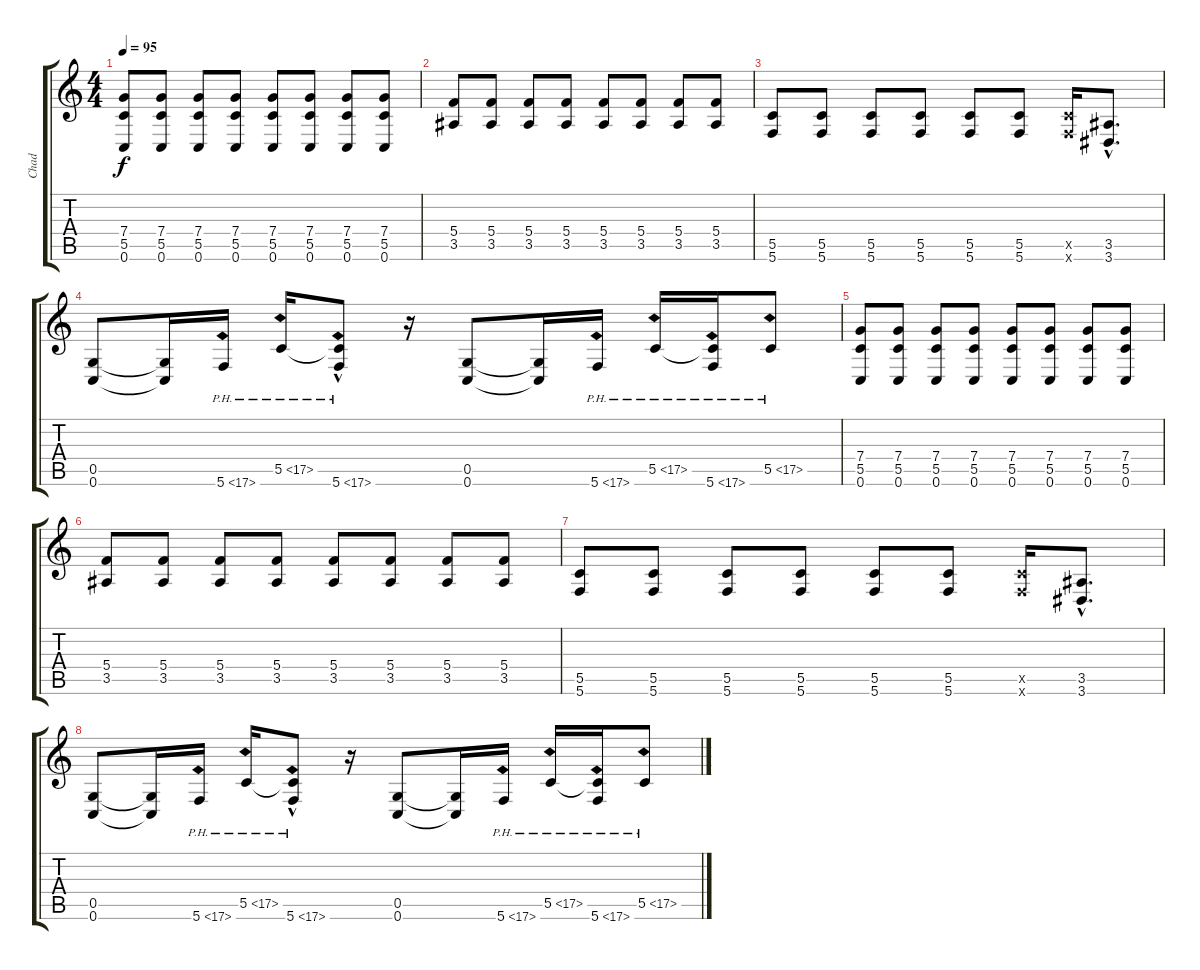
\track ("Chad" "Chad") {instrument distortionguitar}
\staff {score tabs}
\tuning (D4 A3 F3 C3 G2 C2) {hide}
\ts (4 4)
\tempo 95
\clef g2
\ks c
(7.4 5.5 0.6).8{dy f instrument distortionguitar} (7.4 5.5 0.6).8 (7.4 5.5 0.6).8 (7.4 5.5 0.6).8 (7.4 5.5 0.6).8 (7.4 5.5 0.6).8 (7.4 5.5 0.6).8 (7.4 5.5 0.6).8 |
(5.4 3.5).8 (5.4 3.5).8 (5.4 3.5).8 (5.4 3.5).8 (5.4 3.5).8 (5.4 3.5).8 (5.4 3.5).8 (5.4 3.5).8 |
(5.5 5.6).8 (5.5 5.6).8 (5.5 5.6).8 (5.5 5.6).8 (5.5 5.6).8 (5.5 5.6).8 (5.5{x} 5.6{x}).16 (3.5{hac} 3.6{hac}).8{d} |
(0.5 0.6).8 (0.5{t} 0.6{t}).16 5.6{ph 12}.16{instrument guitarharmonics} 5.5{ph 12}.16 (5.5{t} 5.6{ph 12 hac}).8 r.16 (0.5 0.6).8{instrument distortionguitar} (0.5{t} 0.6{t}).16 5.6{ph 12}.16{instrument guitarharmonics} 5.5{ph 12}.16 (5.5{t} 5.6{ph 12}).16 5.5{ph 12}.8 |
(7.4 5.5 0.6).8{instrument distortionguitar} (7.4 5.5 0.6).8 (7.4 5.5 0.6).8 (7.4 5.5 0.6).8 (7.4 5.5 0.6).8 (7.4 5.5 0.6).8 (7.4 5.5 0.6).8 (7.4 5.5 0.6).8 |
(5.4 3.5).8 (5.4 3.5).8 (5.4 3.5).8 (5.4 3.5).8 (5.4 3.5).8 (5.4 3.5).8 (5.4 3.5).8 (5.4 3.5).8 |
(5.5 5.6).8 (5.5 5.6).8 (5.5 5.6).8 (5.5 5.6).8 (5.5 5.6).8 (5.5 5.6).8 (5.5{x} 5.6{x}).16 (3.5{hac} 3.6{hac}).8{d} |
(0.5 0.6).8 (0.5{t} 0.6{t}).16 5.6{ph 12}.16{instrument guitarharmonics} 5.5{ph 12}.16 (5.5{t} 5.6{ph 12 hac}).8 r.16 (0.5 0.6).8{instrument distortionguitar} (0.5{t} 0.6{t}).16 5.6{ph 12}.16{instrument guitarharmonics} 5.5{ph 12}.16 (5.5{t} 5.6{ph 12}).16 5.5{ph 12}.8
